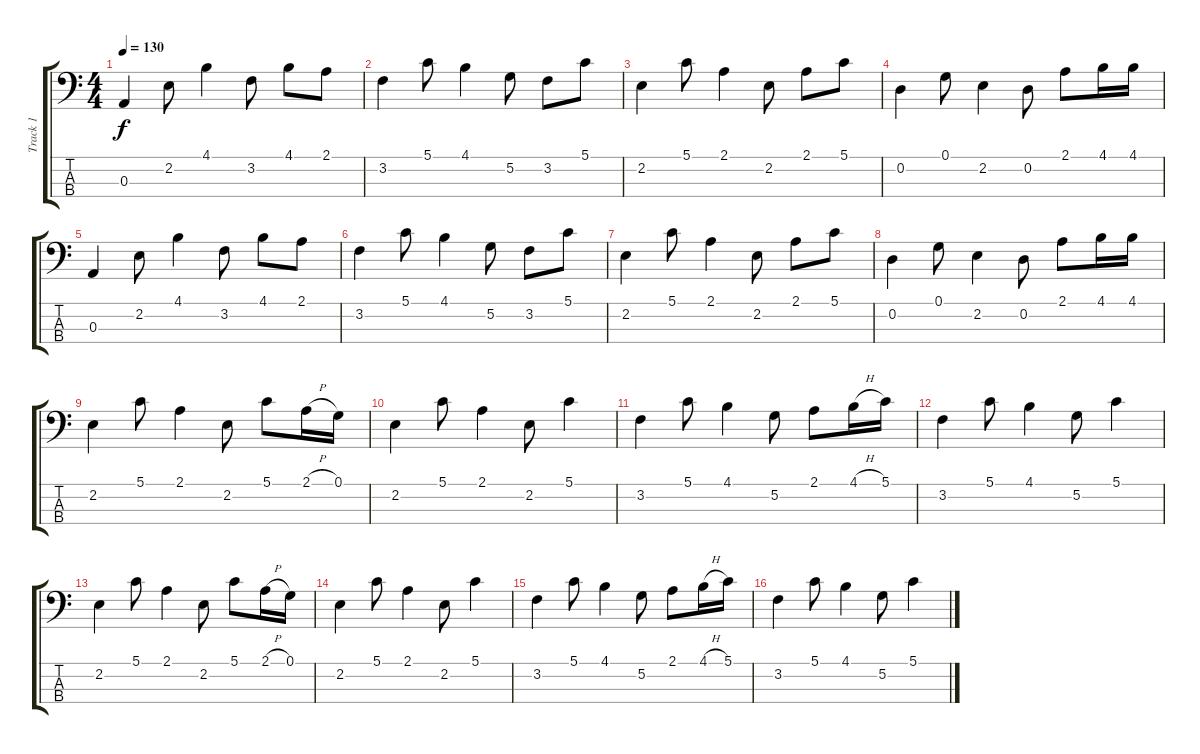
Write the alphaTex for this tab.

\track ("Track 1" "Track 1") {instrument electricbassfinger}
\staff {score tabs}
\tuning (G2 D2 A1 E1) {hide}
\ts (4 4)
\tempo 130
\clef f4
\ks c
0.3.4{dy f} 2.2.8 4.1.4 3.2.8 4.1.8 2.1.8 |
3.2.4 5.1.8 4.1.4 5.2.8 3.2.8 5.1.8 |
2.2.4 5.1.8 2.1.4 2.2.8 2.1.8 5.1.8 |
0.2.4 0.1.8 2.2.4 0.2.8 2.1.8 4.1.16 4.1.16 |
0.3.4 2.2.8 4.1.4 3.2.8 4.1.8 2.1.8 |
3.2.4 5.1.8 4.1.4 5.2.8 3.2.8 5.1.8 |
2.2.4 5.1.8 2.1.4 2.2.8 2.1.8 5.1.8 |
0.2.4 0.1.8 2.2.4 0.2.8 2.1.8 4.1.16 4.1.16 |
2.2.4 5.1.8 2.1.4 2.2.8 5.1.8 2.1{h}.16 0.1.16 |
2.2.4 5.1.8 2.1.4 2.2.8 5.1.4 |
3.2.4 5.1.8 4.1.4 5.2.8 2.1.8 4.1{h}.16 5.1.16 |
3.2.4 5.1.8 4.1.4 5.2.8 5.1.4 |
2.2.4 5.1.8 2.1.4 2.2.8 5.1.8 2.1{h}.16 0.1.16 |
2.2.4 5.1.8 2.1.4 2.2.8 5.1.4 |
3.2.4 5.1.8 4.1.4 5.2.8 2.1.8 4.1{h}.16 5.1.16 |
3.2.4 5.1.8 4.1.4 5.2.8 5.1.4
